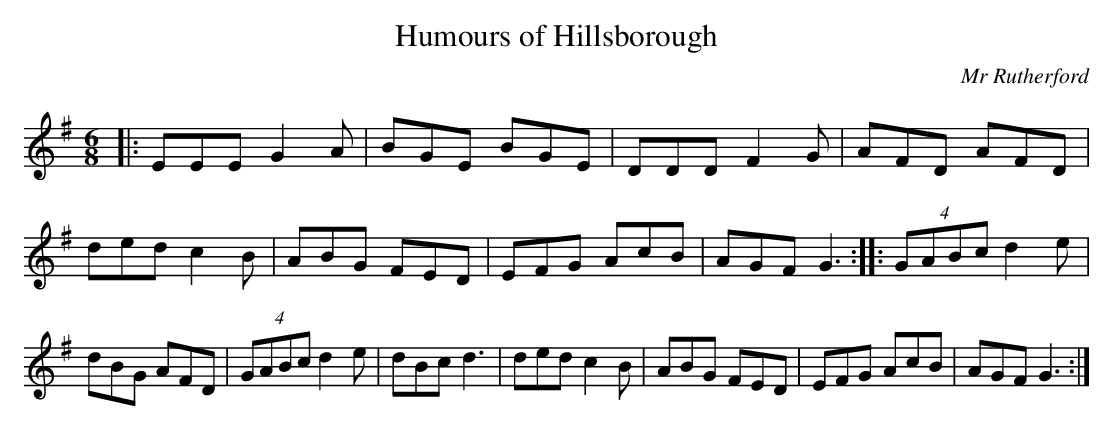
X:1
T:Humours of Hillsborough
C:Mr Rutherford
M:6/8
L:1/8
E:13
K:G
|:EEE G2A|BGE BGE|DDD F2G|AFD AFD|\
ded c2B|ABG FED|EFG AcB|AGF G3::\
(4GABc d2 e|dBG AFD|(4GABc d2 e|dBc d3|\
ded c2 B|ABG FED|EFG AcB|AGF G3:|**
